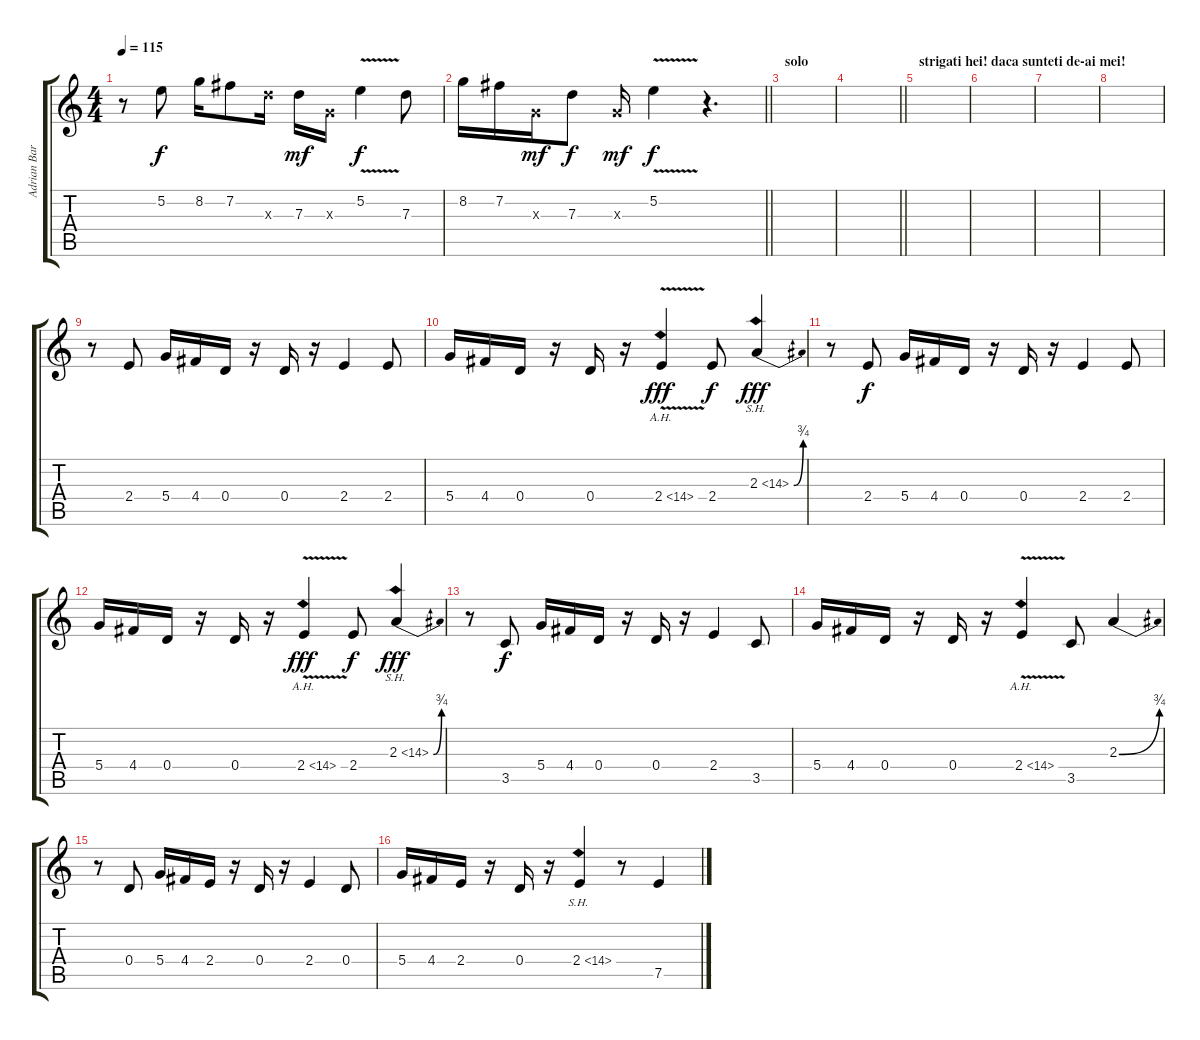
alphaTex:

\track ("Adrian Barar" "Adrian Bar") {instrument distortionguitar}
\staff {score tabs}
\tuning (E4 B3 G3 D3 A2 E2) {hide}
\ts (4 4)
\tempo 115
\clef g2
\ks c
r.8{dy f} 5.2.8 8.2.16 7.2.8 7.3{x}.16 7.3.16{dy mf} 0.3{x}.16 5.2{v}.4{dy f} 7.3.8 |
\barLineRight lightlight
8.2.16 7.2.16 0.3{x}.16{dy mf} 7.3.8{dy f} 0.3{x}.16{dy mf} 5.2{v}.4{dy f} r.4{d} |
\section ("" "solo")
|
\barLineRight lightlight
|
\section ("" "strigati hei! daca sunteti de-ai mei!")
|
|
|
|
r.8{instrument distortionguitar} 2.4.8 5.4.16 4.4.16 0.4.16 r.16 0.4.16 r.16 2.4.4 2.4.8 |
5.4.16 4.4.16 0.4.16 r.16 0.4.16 r.16 2.4{ah 12 v}.4{dy fff} 2.4.8{dy f} 2.3{be (bend 0 0 60 3) sh 12}.4{dy fff} |
r.8 2.4.8{dy f} 5.4.16 4.4.16 0.4.16 r.16 0.4.16 r.16 2.4.4 2.4.8 |
5.4.16 4.4.16 0.4.16 r.16 0.4.16 r.16 2.4{ah 12 v}.4{dy fff} 2.4.8{dy f} 2.3{be (bend 0 0 60 3) sh 12}.4{dy fff} |
r.8 3.5.8{dy f} 5.4.16 4.4.16 0.4.16 r.16 0.4.16 r.16 2.4.4 3.5.8 |
5.4.16 4.4.16 0.4.16 r.16 0.4.16 r.16 2.4{ah 12 v}.4 3.5.8 2.3{be (bend 0 0 60 3)}.4 |
r.8 0.4.8 5.4.16 4.4.16 2.4.16 r.16 0.4.16 r.16 2.4.4 0.4.8 |
5.4.16 4.4.16 2.4.16 r.16 0.4.16 r.16 2.4{sh 12}.4 r.8 7.5.4
